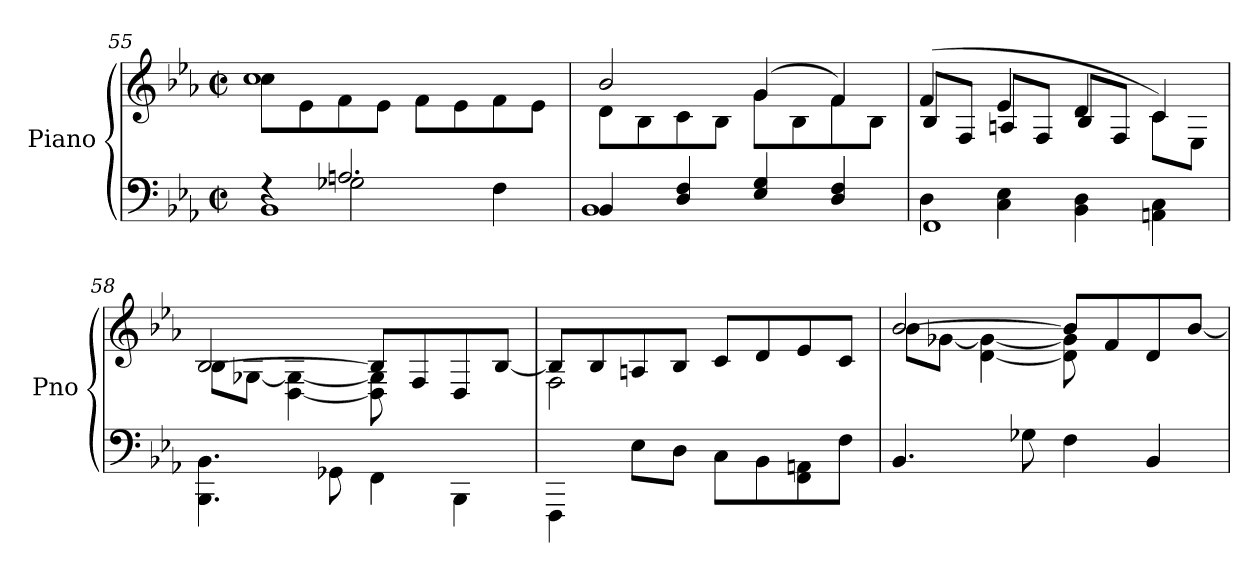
**kern	**kern
*part1	*part1
*staff2	*staff1
*I"Piano	*
*I'Pno	*
*clefF4	*clefG2
*k[b-e-a-]	*k[b-e-a-]
*E-:	*E-:
*M2/2	*M2/2
*met(c|)	*met(c|)
=55	=55
*^	*^
*	*^	*	*
4rF	1BB-	4ryy	8cc\L	1cc
.	.	.	8e-\	.
2.An/	.	2G-X\	8f\	.
.	.	.	8e-\J	.
.	.	.	8f\L	.
.	.	.	8e-\	.
.	.	4F\	8f\	.
.	.	.	8e-\J	.
*	*v	*v	*	*
=56	=56	=56	=56
4BB-/	1BB-	2b-/	8d\L
.	.	.	8B-\
4D/ 4F/	.	.	8c\
.	.	.	8B-\J
4E-/ 4G/	.	(>4g/	8g\L
.	.	.	8B-\
4D/ 4F/	.	4f/)	8f\
.	.	.	8B-\J
!!LO:LB:g=z	!!
=57	=57	=57	=57
4D\	1FF	(>4f/	8B-/L
.	.	.	8F/J
4C\ 4E-\	.	4e-/	8An/L
.	.	.	8F/J
4BB-\ 4D\	.	4d/	8B-/L
.	.	.	8F/J
4AAn\ 4C\	.	4c/)	8c\L
.	.	.	8E-\J
*v	*v	*	*
=58	=58	=58
4.BBB-\ 4.BB-\	[2B-/	8B-\L
.	.	[8G-X\J
.	.	[4D\ 4G-\_
8GG-X\	.	.
4FF\	8B-/L]	8D\] 8G-\]
.	8F/	4.ryy
4BBB-\	8D/	.
.	[8B-/J	.
=59	=59	=59
4FFF\	8B-/L]	2F\
.	8B-/	.
8E-\L	8An/	.
8D\J	8B-/J	.
8C\L	8c/L	2ryy
8BB-\	8d/	.
8FF\ 8AAn\	8e-/	.
8F\J	8c/J	.
!!LO:LB:g=z	!!
=60	=60	=60
4.BB-/	[2b-/	8b-\L
.	.	[8g-X\J
.	.	[4d\ 4g-\_
8G-X\	.	.
4F\	8b-/L]	8d\] 8g-\]
.	8f/	4.ryy
4BB-/	8d/	.
.	[8b-/J	.
*	*v	*v
=	=
*-	*-
